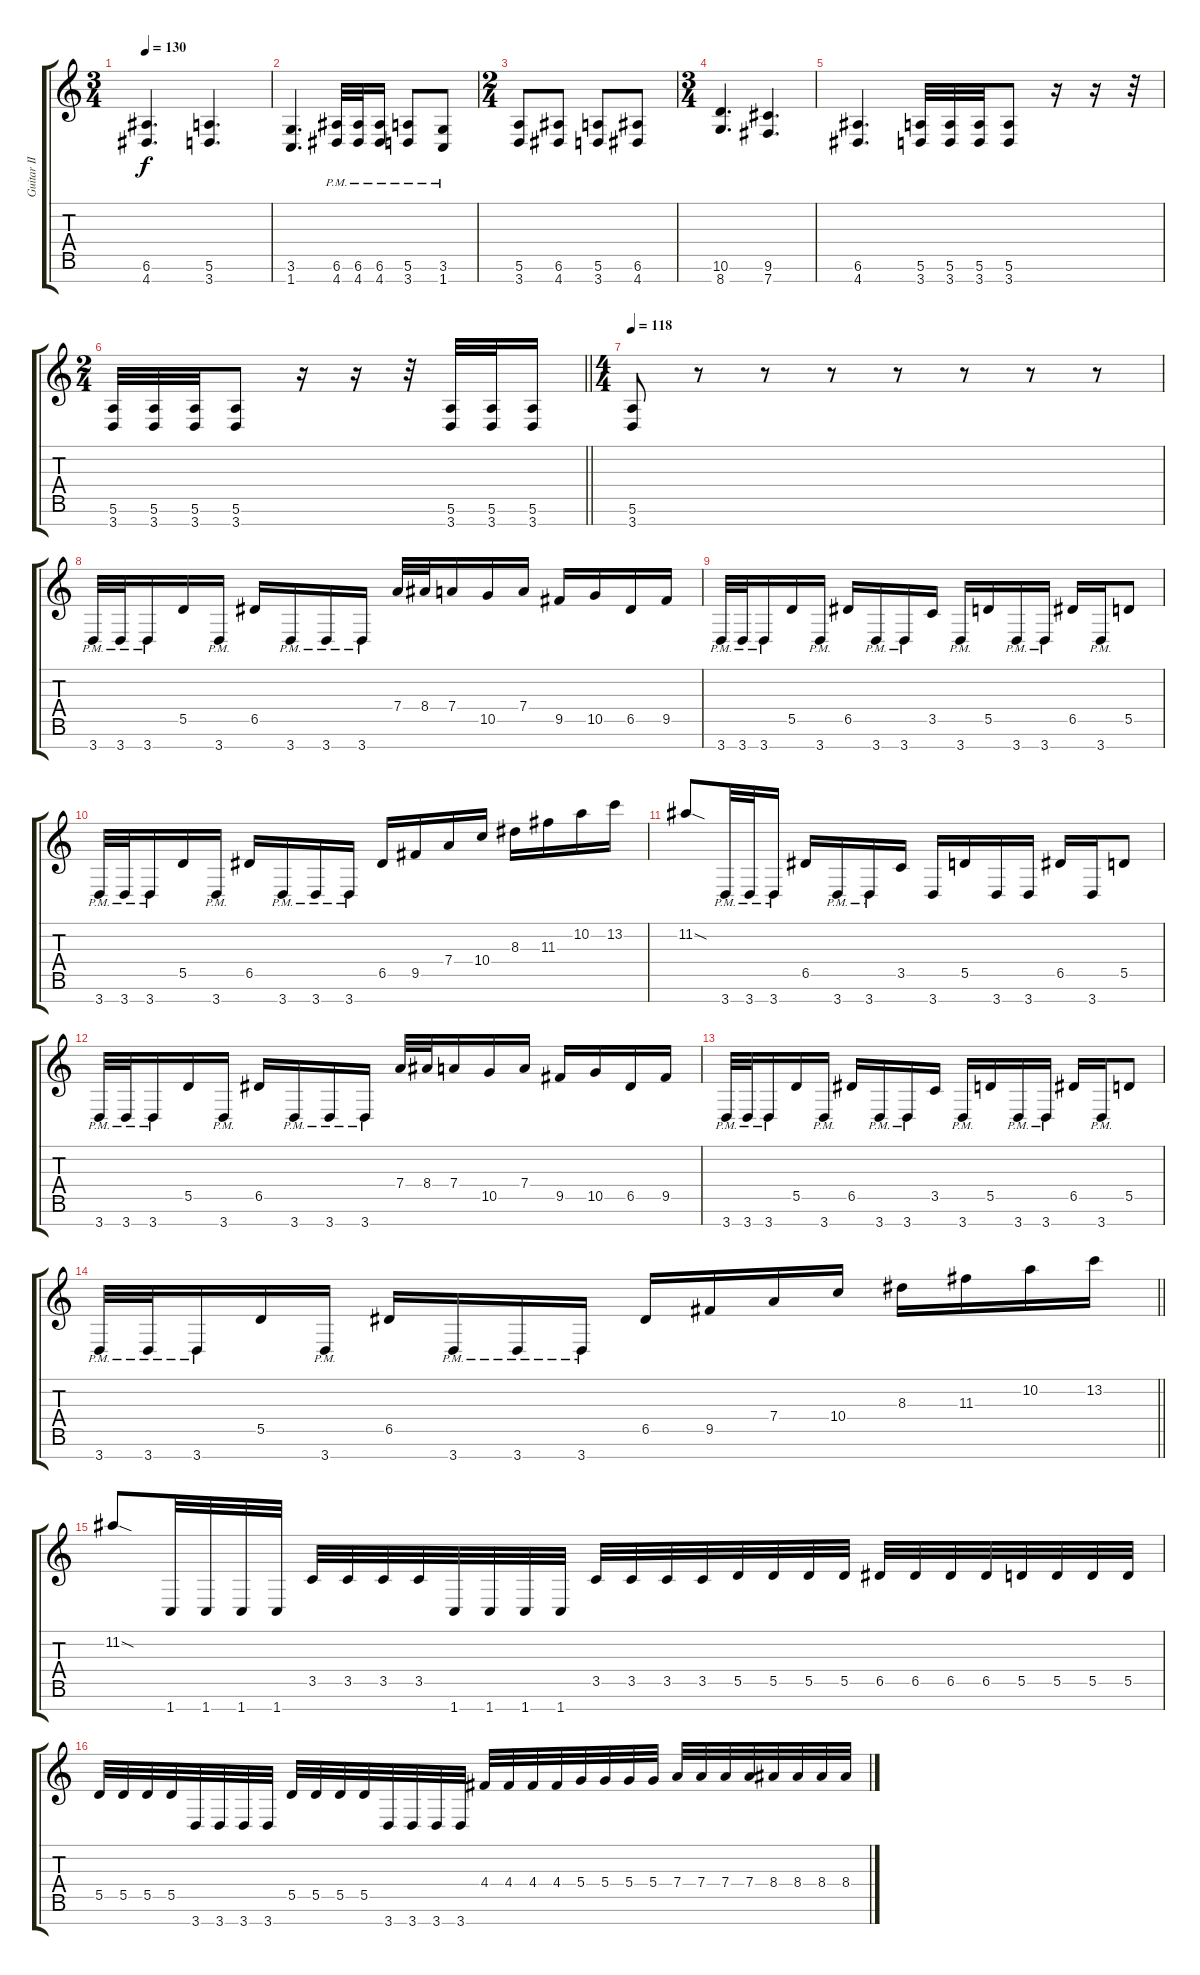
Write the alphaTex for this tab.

\track ("Guitar II" "Guitar II") {instrument overdrivenguitar}
\staff {score tabs}
\tuning (E4 B3 G3 D3 A2 E2 B1) {hide}
\ts (3 4)
\tempo 130
\clef g2
\ks c
(6.6 4.7).4{d dy f} (5.6 3.7).4{d} |
(3.6 1.7).4{d} (6.6{pm} 4.7{pm}).32 (6.6{pm} 4.7{pm}).32 (6.6{pm} 4.7{pm}).16 (5.6{pm} 3.7{pm}).8 (3.6{pm} 1.7{pm}).8 |
\ts (2 4)
(5.6 3.7).8 (6.6 4.7).8 (5.6 3.7).8 (6.6 4.7).8 |
\ts (3 4)
(10.6 8.7).4{d} (9.6 7.7).4{d} |
(6.6 4.7).4{d} (5.6 3.7).32 (5.6 3.7).32 (5.6 3.7).32 (5.6 3.7).8 r.16 r.16 r.32 |
\ts (2 4)
\barLineRight lightlight
(5.6 3.7).32 (5.6 3.7).32 (5.6 3.7).32 (5.6 3.7).8 r.16 r.16 r.32 (5.6 3.7).32 (5.6 3.7).32 (5.6 3.7).16 |
\ts (4 4)
\section ("" "")
\tempo 118
(5.6 3.7).8 r.8 r.8 r.8 r.8 r.8 r.8 r.8 |
3.7{pm}.32 3.7{pm}.32 3.7{pm}.16 5.5.16 3.7{pm}.16 6.5.16 3.7{pm}.16 3.7{pm}.16 3.7{pm}.16 7.4.32 8.4.32 7.4.16 10.5.16 7.4.16 9.5.16 10.5.16 6.5.16 9.5.16 |
3.7{pm}.32 3.7{pm}.32 3.7{pm}.16 5.5.16 3.7{pm}.16 6.5.16 3.7{pm}.16 3.7{pm}.16 3.5.16 3.7{pm}.16 5.5.16 3.7{pm}.16 3.7{pm}.16 6.5.16 3.7{pm}.16 5.5.8 |
3.7{pm}.32 3.7{pm}.32 3.7{pm}.16 5.5.16 3.7{pm}.16 6.5.16 3.7{pm}.16 3.7{pm}.16 3.7{pm}.16 6.5.16 9.5.16 7.4.16 10.4.16 8.3.16 11.3.16 10.2.16 13.2.16 |
11.2{sod}.8 3.7{pm}.32 3.7{pm}.32 3.7{pm}.16 6.5.16 3.7{pm}.16 3.7{pm}.16 3.5.16 3.7.16 5.5.16 3.7.16 3.7.16 6.5.16 3.7.16 5.5.8 |
3.7{pm}.32 3.7{pm}.32 3.7{pm}.16 5.5.16 3.7{pm}.16 6.5.16 3.7{pm}.16 3.7{pm}.16 3.7{pm}.16 7.4.32 8.4.32 7.4.16 10.5.16 7.4.16 9.5.16 10.5.16 6.5.16 9.5.16 |
3.7{pm}.32 3.7{pm}.32 3.7{pm}.16 5.5.16 3.7{pm}.16 6.5.16 3.7{pm}.16 3.7{pm}.16 3.5.16 3.7{pm}.16 5.5.16 3.7{pm}.16 3.7{pm}.16 6.5.16 3.7{pm}.16 5.5.8 |
\barLineRight lightlight
3.7{pm}.32 3.7{pm}.32 3.7{pm}.16 5.5.16 3.7{pm}.16 6.5.16 3.7{pm}.16 3.7{pm}.16 3.7{pm}.16 6.5.16 9.5.16 7.4.16 10.4.16 8.3.16 11.3.16 10.2.16 13.2.16 |
\section ("" "")
11.2{sod}.8 1.7.32 1.7.32 1.7.32 1.7.32 3.5.32 3.5.32 3.5.32 3.5.32 1.7.32 1.7.32 1.7.32 1.7.32 3.5.32 3.5.32 3.5.32 3.5.32 5.5.32 5.5.32 5.5.32 5.5.32 6.5.32 6.5.32 6.5.32 6.5.32 5.5.32 5.5.32 5.5.32 5.5.32 |
5.5.32 5.5.32 5.5.32 5.5.32 3.7.32 3.7.32 3.7.32 3.7.32 5.5.32 5.5.32 5.5.32 5.5.32 3.7.32 3.7.32 3.7.32 3.7.32 4.4.32 4.4.32 4.4.32 4.4.32 5.4.32 5.4.32 5.4.32 5.4.32 7.4.32 7.4.32 7.4.32 7.4.32 8.4.32 8.4.32 8.4.32 8.4.32
